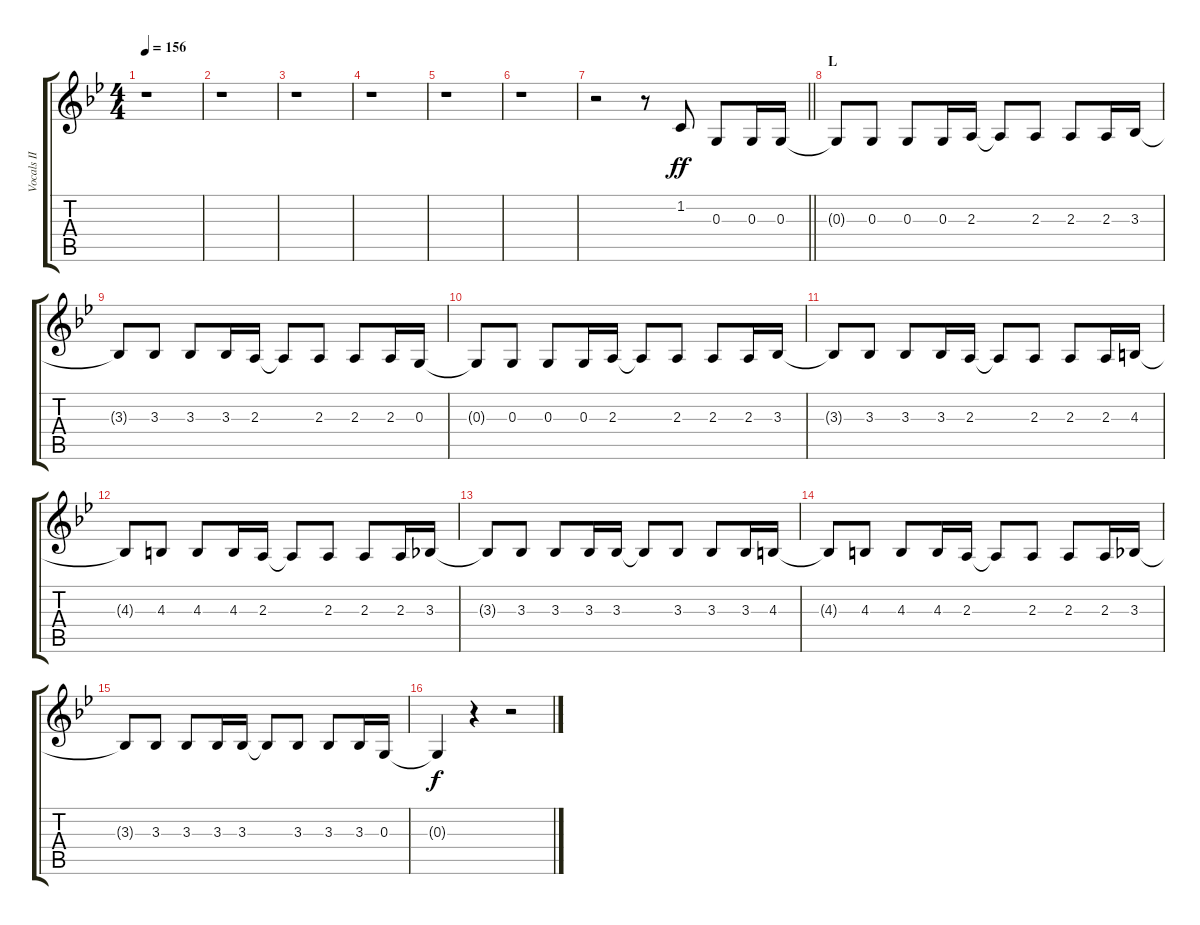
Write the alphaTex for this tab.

\track ("Vocals II" "Vocals II") {instrument voiceoohs}
\staff {score tabs}
\tuning (E4 B3 G3 D3 A2 E2) {hide}
\ts (4 4)
\tempo 156
\clef g2
\ks bb
r.1{dy fff} |
r.1 |
r.1 |
r.1 |
r.1 |
r.1 |
\barLineRight lightlight
r.2 r.8 1.2.8{dy ff} 0.3.8 0.3.16 0.3.16 |
\section ("" "L")
0.3{t}.8 0.3.8 0.3.8 0.3.16 2.3.16 2.3{t}.8 2.3.8 2.3.8 2.3.16 3.3.16 |
3.3{t}.8 3.3.8 3.3.8 3.3.16 2.3.16 2.3{t}.8 2.3.8 2.3.8 2.3.16 0.3.16 |
0.3{t}.8 0.3.8 0.3.8 0.3.16 2.3.16 2.3{t}.8 2.3.8 2.3.8 2.3.16 3.3.16 |
3.3{t}.8 3.3.8 3.3.8 3.3.16 2.3.16 2.3{t}.8 2.3.8 2.3.8 2.3.16 4.3.16 |
4.3{t}.8 4.3.8 4.3.8 4.3.16 2.3.16 2.3{t}.8 2.3.8 2.3.8 2.3.16 3.3.16 |
3.3{t}.8 3.3.8 3.3.8 3.3.16 3.3.16 3.3{t}.8 3.3.8 3.3.8 3.3.16 4.3.16 |
4.3{t}.8 4.3.8 4.3.8 4.3.16 2.3.16 2.3{t}.8 2.3.8 2.3.8 2.3.16 3.3.16 |
3.3{t}.8 3.3.8 3.3.8 3.3.16 3.3.16 3.3{t}.8 3.3.8 3.3.8 3.3.16 0.3.16 |
0.3{t}.4{dy f} r.4 r.2
